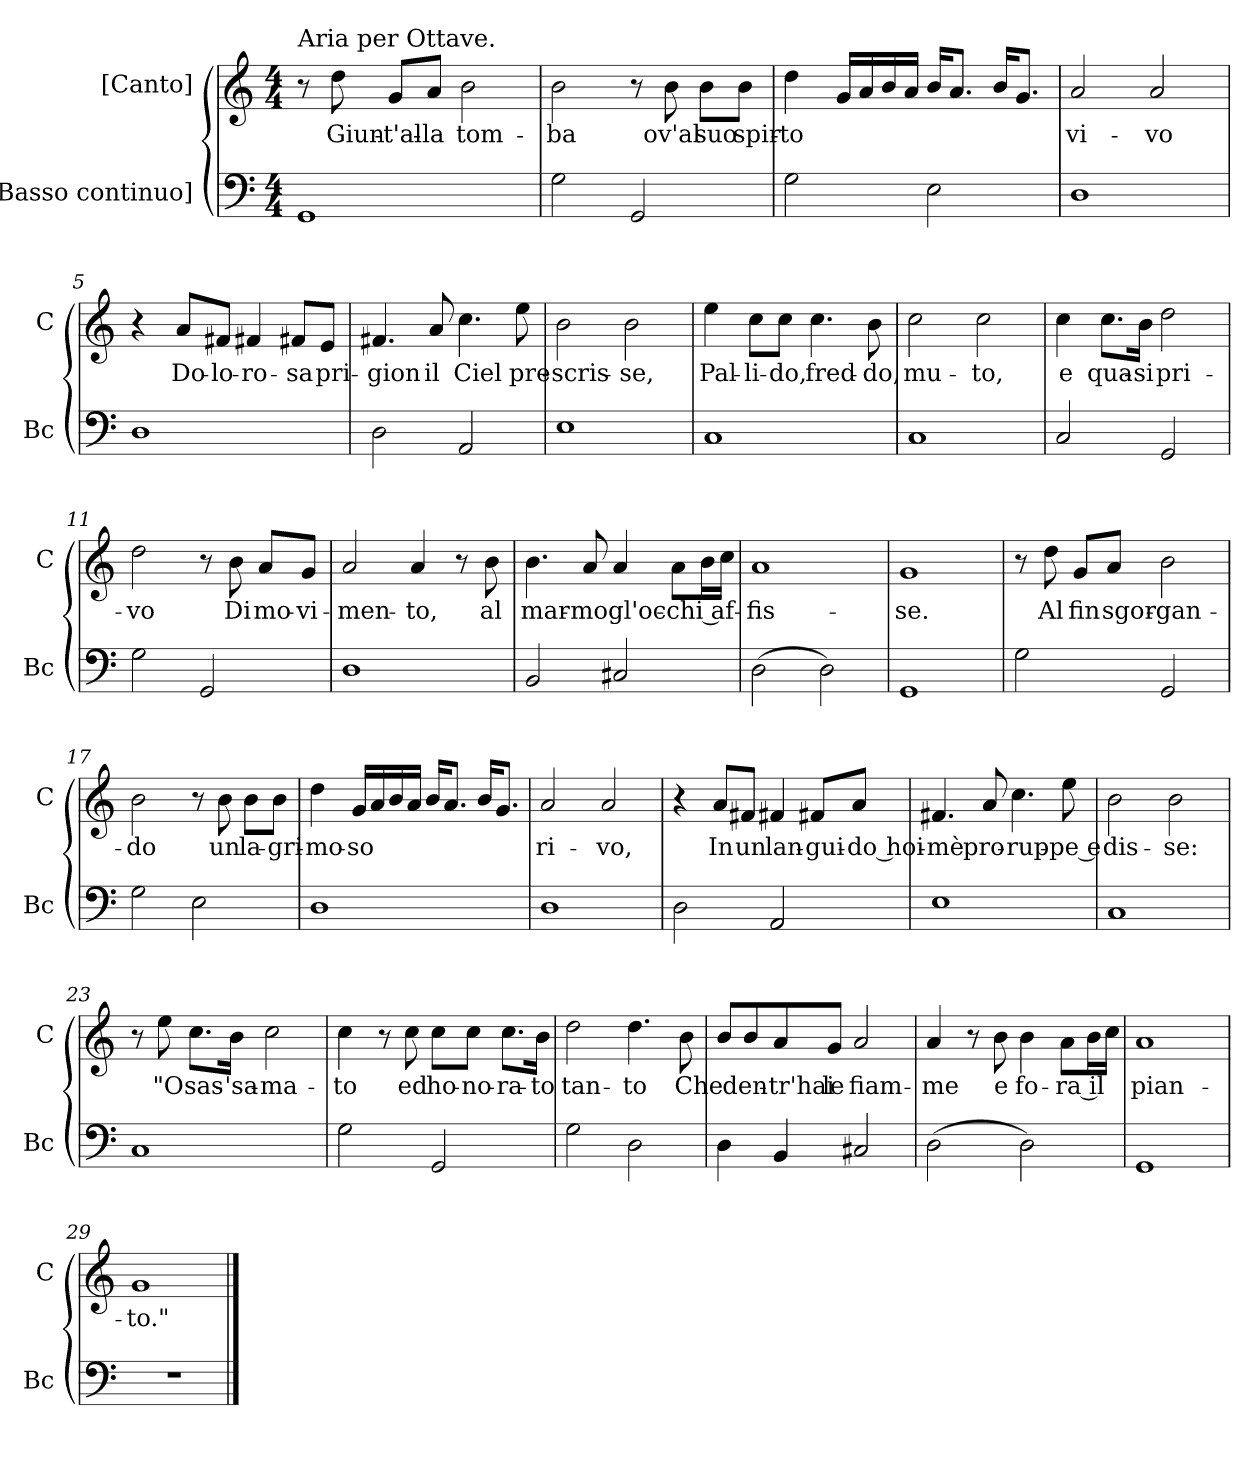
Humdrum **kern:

**kern	**kern	**text
*part2	*part1	*part1
*staff2	*staff1	*staff1
*I"[Basso continuo]	*I"[Canto]	*
*I'Bc	*I'C	*
*clefF4	*clefG2	*
*k[]	*k[]	*
*C:	*C:	*
*M4/4	*M4/4	*
=1	=1	=1
!	!LO:TX:a:t=Aria per Ottave.	!
1GG	8r	.
.	8dd	Giun-
.	8gL	-t'al-
.	8aJ	-la
.	2b	tom-
=2	=2	=2
2G	2b	-ba
2GG	8r	.
.	8b	ov'al
.	8bL	suo
.	8bJ	spir-
=3	=3	=3
2G	4dd	-to
.	16gLL	.
.	16a	.
.	16b	.
.	16aJJ	.
2E	16bKL	.
.	8.aJ	.
.	16bKL	.
.	8.gJ	.
=4	=4	=4
1D	2a	vi-
.	2a	-vo
=5	=5	=5
1D	4r	.
.	8aL	Do-
.	8f#XJ	-lo-
.	4f#X	-ro-
.	8f#XL	-sa
.	8eJ	pri-
=6	=6	=6
2D	4.f#X	-gion
.	8a	il
2AA	4.cc	Ciel
.	8ee	pre-
=7	=7	=7
1E	2b	-scris-
.	2b	-se,
=8	=8	=8
1C	4ee	Pal-
.	8ccL	-li-
.	8ccJ	-do,
.	4.cc	fred-
.	8b	-do,
=9	=9	=9
1C	2cc	mu-
.	2cc	-to,
=10	=10	=10
2C	4cc	e
.	8.ccL	qua-
.	16bJk	-si
2GG	2dd	pri-
=11	=11	=11
2G	2dd	-vo
2GG	8r	.
.	8b	Di
.	8aL	mo-
.	8gJ	-vi-
=12	=12	=12
1D	2a	-men-
.	4a	-to,
.	8r	.
.	8b	al
=13	=13	=13
2BB	4.b	mar-
.	8a	-mo
2C#X	4a	gl'oc-
.	8aL	-chi af-
.	16bL	.
.	16ccJJ	.
=14	=14	=14
(2D	1a	-fis-
2D)	.	.
=15	=15	=15
1GG	1g	-se.
=16	=16	=16
2G	8r	.
.	8dd	Al
.	8gL	fin
.	8aJ	sgor-
2GG	2b	-gan-
=17	=17	=17
2G	2b	-do
2E	8r	.
.	8b	un
.	8bL	la-
.	8bJ	-gri-
=18	=18	=18
1D	4dd	-mo-
.	16gLL	-so
.	16a	.
.	16b	.
.	16aJJ	.
.	16bKL	.
.	8.aJ	.
.	16bKL	.
.	8.gJ	.
=19	=19	=19
1D	2a	ri-
.	2a	-vo,
=20	=20	=20
2D	4r	.
.	8aL	In
.	8f#XJ	un
2AA	4f#X	lan-
.	8f#XL	-gui-
.	8aJ	-do hoi-
=21	=21	=21
1E	4.f#X	-mè
.	8a	pro-
.	4.cc	-rup-
.	8ee	-pe e
=22	=22	=22
1C	2b	dis-
.	2b	-se:
=23	=23	=23
1C	8r	.
.	8ee	"O
.	8.ccL	sas-
.	16bJk	-'sa-
.	2cc	-ma-
=24	=24	=24
2G	4cc	-to
.	8r	.
.	8cc	ed
2GG	8ccL	ho-
.	8ccJ	-no-
.	8.ccL	-ra-
.	16bJk	-to
=25	=25	=25
2G	2dd	tan-
2D	4.dd	-to
.	8b	Che
=26	=26	=26
4D	8bL	.
.	8b	den-
4BB	8a	-tr'hai
.	8gJ	le
2C#X	2a	fiam-
=27	=27	=27
(2D	4a	-me
.	8r	.
.	8b	e
2D)	4b	fo-
.	8aL	-ra il
.	16bL	.
.	16ccJJ	.
=28	=28	=28
1GG	1a	pian-
=29	=29	=29
1r	1g	-to."
==	==	==
*-	*-	*-
